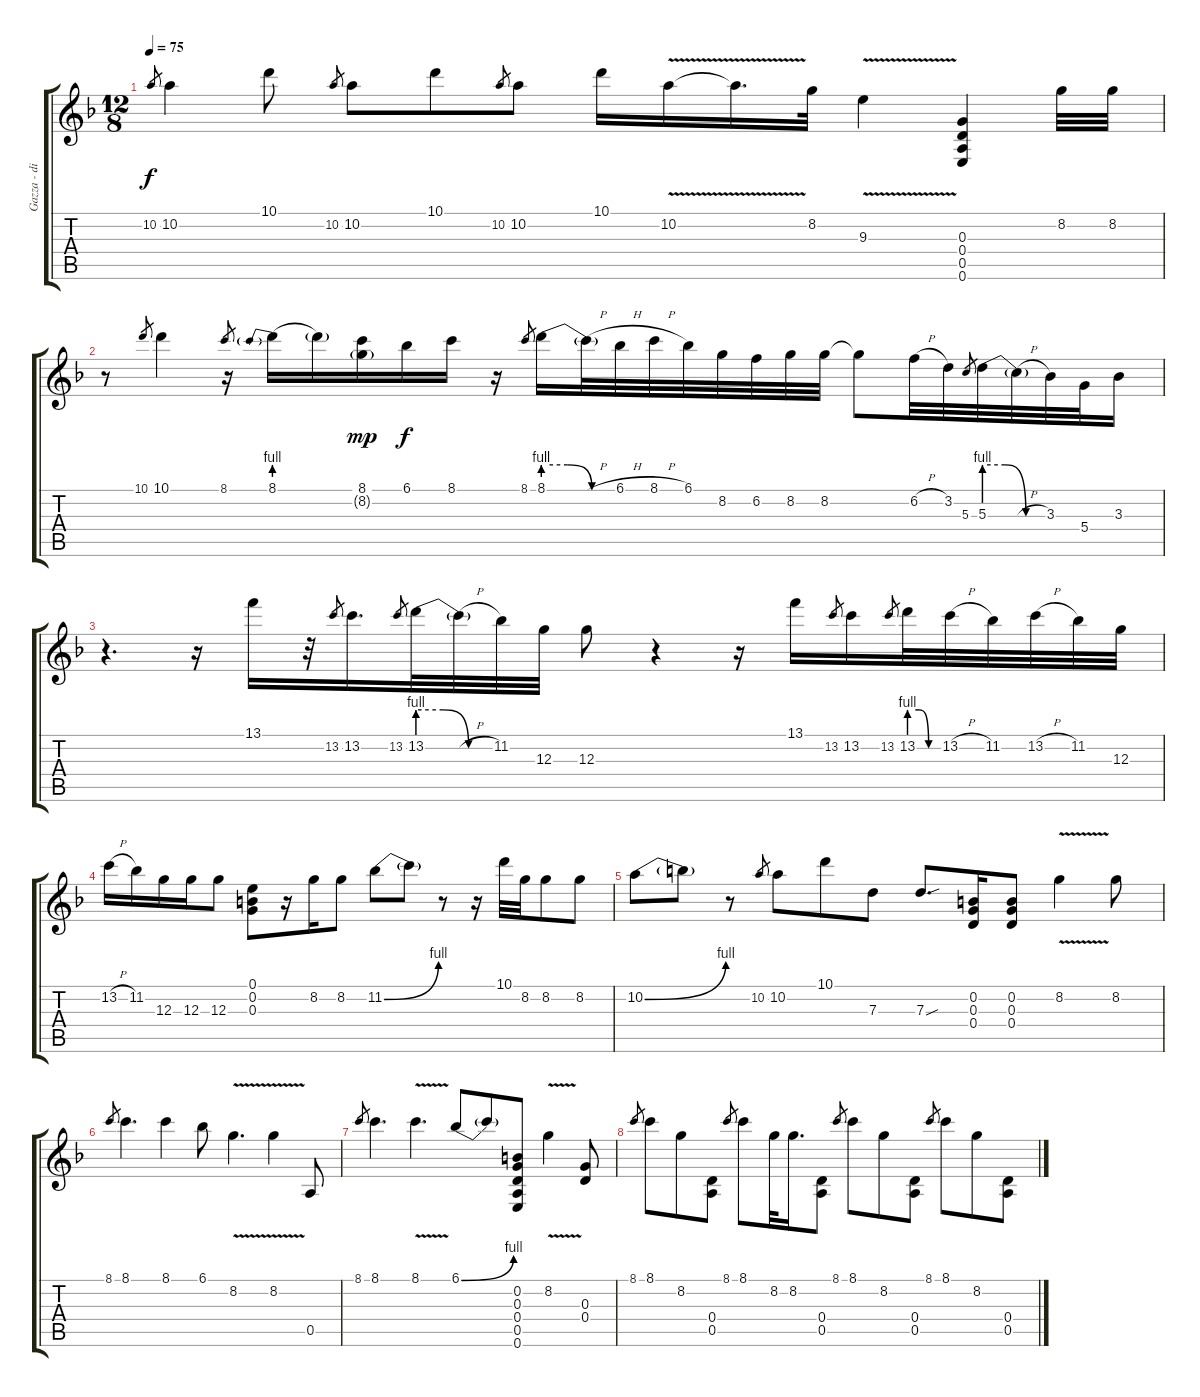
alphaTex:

\track ("Gazza - dist electric (Les Paul & Marsha" "Gazza - di") {instrument distortionguitar}
\staff {score tabs}
\tuning (E4 B3 G3 D3 A2 E2) {hide}
\ts (12 8)
\tempo 75
\clef g2
\ks f
10.2.8{gr dy f} 10.2.4 10.1.8 10.2.8{gr} 10.2.8 10.1.8 10.2.8{gr} 10.2.8 10.1.16 10.2{v}.16 10.2{t}.16{d} 8.2.32 9.3{v}.4 (0.3 0.4 0.5 0.6).4 8.2.32 8.2.32 |
r.8 10.1.8{gr} 10.1.4 r.16 8.1.8{gr} 8.1{be (prebend 0 4 60 4)}.16 8.1{t}.16 (8.1 8.2{g}).16{dy mp} 6.1.16{dy f} 8.1.16 r.16 8.1.8{gr} 8.1{be (custom 0 4 20 4 40 0 60 0)}.16 8.1{h t}.32 6.1{h}.32 8.1{h}.32 6.1.32 8.2.32 6.2.32 8.2.32 8.2.32 8.2{t}.8 6.2{h}.32 3.2.32 5.3.8{gr} 5.3{be (custom 0 4 20 4 40 0 60 0)}.32 5.3{h t}.32 3.3.32 5.4.32 3.3.16 |
r.4{d} r.16 13.1.16 r.32 13.2.8{gr} 13.2.16{d} 13.2.8{gr} 13.2{be (custom 0 4 20 4 40 0 60 0)}.32 13.2{h t}.32 11.2.32 12.3.32 12.3.8 r.4 r.16 13.1.16 13.2.8{gr} 13.2.16 13.2.8{gr} 13.2{be (custom 0 4 20 4 40 0 60 0)}.32 13.2{h}.32 11.2.32 13.2{h}.32 11.2.32 12.3.32 |
13.2{h}.16 11.2.16 12.3.16 12.3.16 12.3.8 (0.1 0.2 0.3).8 r.16 8.2.16 8.2.8 11.2{be (bend 0 0 60 4)}.8 11.2{t}.8 r.8 r.16 10.1.32 8.2.32 8.2.8 8.2.8 |
10.2{be (bend 0 0 60 4)}.8 10.2{t}.8 r.8 10.2.8{gr} 10.2.8 10.1.8 7.3.8 7.3{sou}.8{d} (0.2 0.3 0.4).16 (0.2 0.3 0.4).8 8.2{v}.4 8.2.8 |
8.1.8{gr} 8.1.4{d} 8.1.4 6.1.8 8.2{v}.4{d} 8.2{v}.4 0.5.8 |
8.1.8{gr} 8.1.4{d} 8.1{v}.4{d} 6.1{be (bend 0 0 60 4)}.8 6.1{t}.8 (0.2 0.3 0.4 0.5 0.6).8 8.2{v}.4 (0.3 0.4).8 |
8.1.8{gr} 8.1.8 8.2.8 (0.4 0.5).8 8.1.8{gr} 8.1.8 8.2.32 8.2.16{d} (0.4 0.5).8 8.1.8{gr} 8.1.8 8.2.8 (0.4 0.5).8 8.1.8{gr} 8.1.8 8.2.8 (0.4 0.5).8
